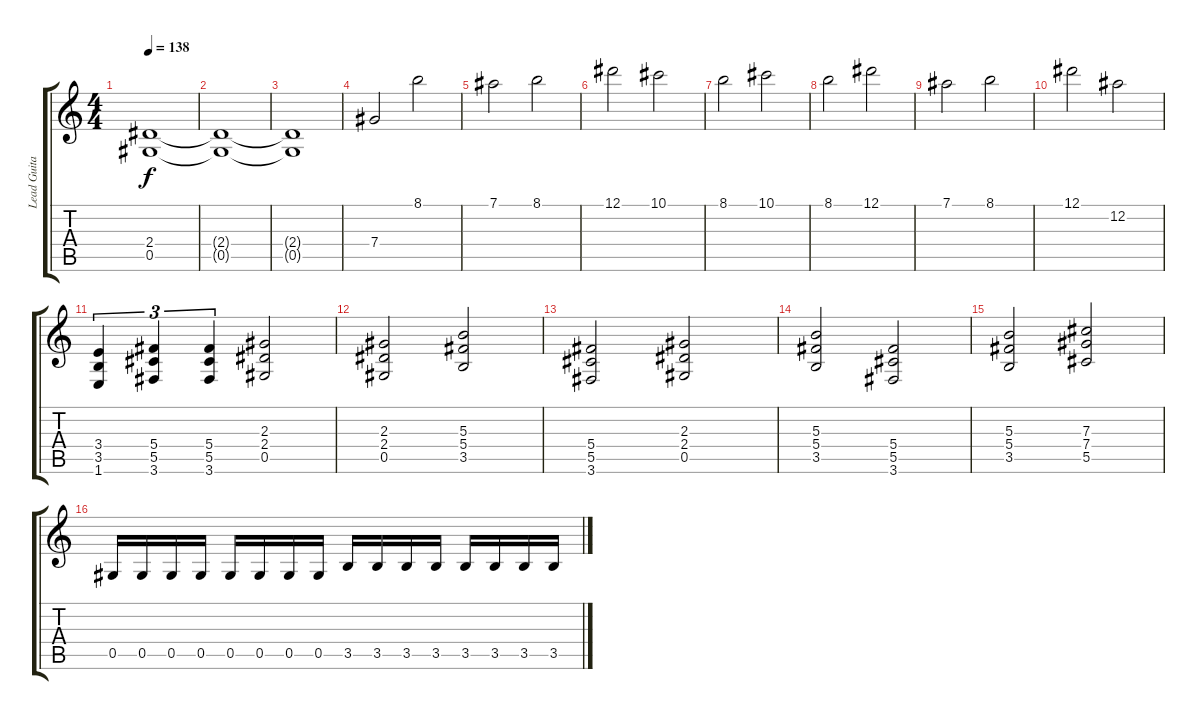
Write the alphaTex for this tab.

\track ("Lead Guitar II" "Lead Guita") {instrument distortionguitar}
\staff {score tabs}
\tuning (Eb4 Bb3 Gb3 Db3 Ab2 Eb2) {hide}
\ts (4 4)
\tempo 138
\clef g2
\ks c
(2.4{t} 0.5{t}).1{dy f} |
(2.4{t} 0.5{t}).1 |
(2.4{t} 0.5{t}).1 |
7.4.2 8.1.2 |
7.1.2 8.1.2 |
12.1.2 10.1.2 |
8.1.2 10.1.2 |
8.1.2 12.1.2 |
7.1.2 8.1.2 |
12.1.2 12.2.2 |
(3.4 3.5 1.6).4{tu (3 2)} (5.4 5.5 3.6).4{tu (3 2)} (5.4 5.5 3.6).4{tu (3 2)} (2.3 2.4 0.5).2 |
(2.3 2.4 0.5).2 (5.3 5.4 3.5).2 |
(5.4 5.5 3.6).2 (2.3 2.4 0.5).2 |
(5.3 5.4 3.5).2 (5.4 5.5 3.6).2 |
(5.3 5.4 3.5).2 (7.3 7.4 5.5).2 |
0.5.16 0.5.16 0.5.16 0.5.16 0.5.16 0.5.16 0.5.16 0.5.16 3.5.16 3.5.16 3.5.16 3.5.16 3.5.16 3.5.16 3.5.16 3.5.16
